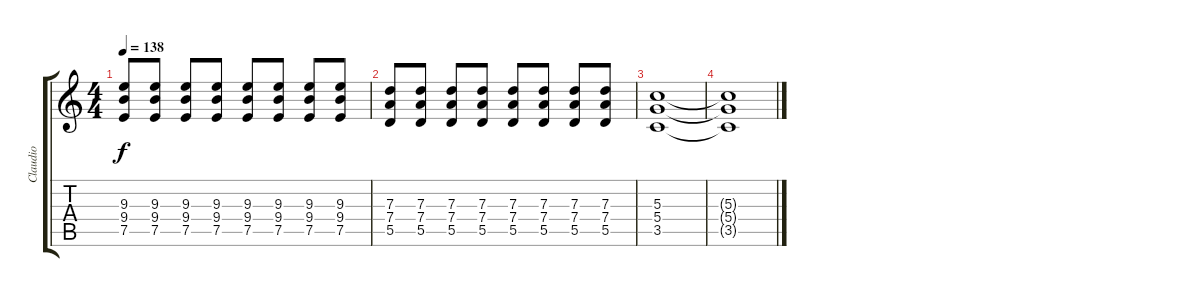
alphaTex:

\track ("Claudio" "Claudio") {instrument overdrivenguitar}
\staff {score tabs}
\tuning (E4 B3 G3 D3 A2 E2) {hide}
\ts (4 4)
\tempo 138
\clef g2
\ks c
(9.3 9.4 7.5).8{dy f} (9.3 9.4 7.5).8 (9.3 9.4 7.5).8 (9.3 9.4 7.5).8 (9.3 9.4 7.5).8 (9.3 9.4 7.5).8 (9.3 9.4 7.5).8 (9.3 9.4 7.5).8 |
(7.3 7.4 5.5).8 (7.3 7.4 5.5).8 (7.3 7.4 5.5).8 (7.3 7.4 5.5).8 (7.3 7.4 5.5).8 (7.3 7.4 5.5).8 (7.3 7.4 5.5).8 (7.3 7.4 5.5).8 |
(5.3 5.4 3.5).1 |
(5.3{t} 5.4{t} 3.5{t}).1
